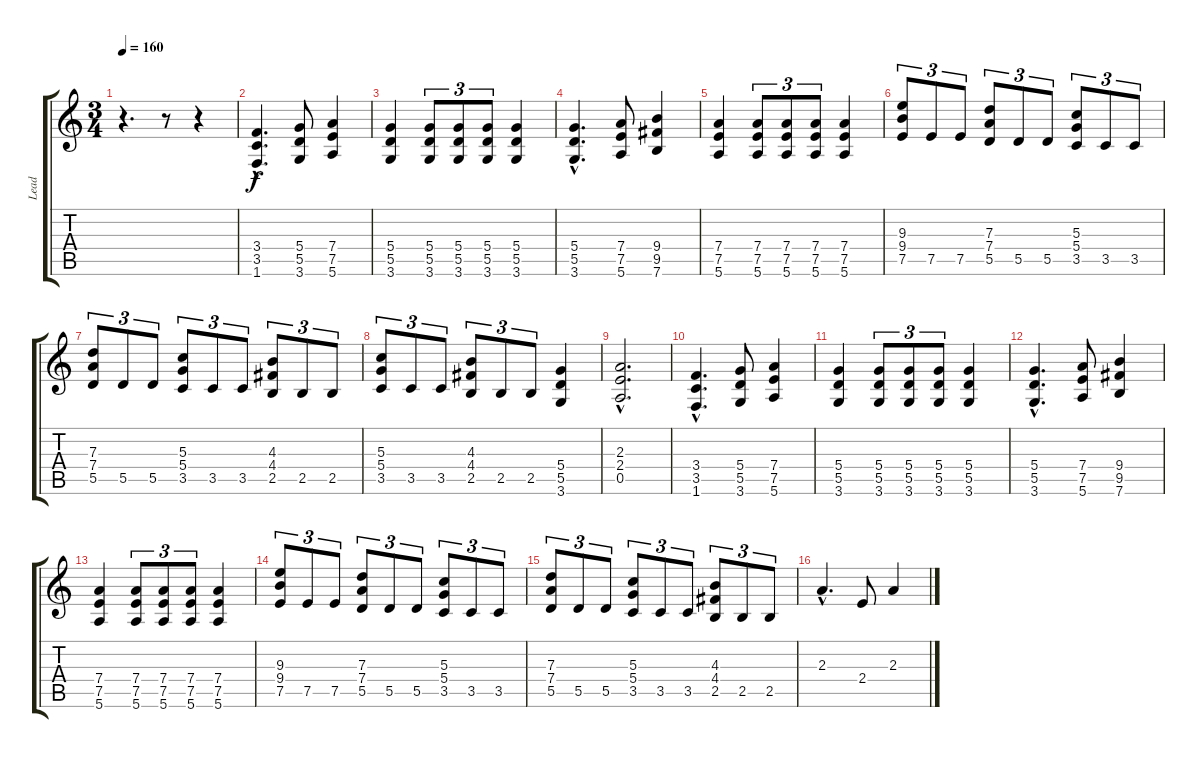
\track ("Lead" "Lead") {instrument distortionguitar}
\staff {score tabs}
\tuning (E4 B3 G3 D3 A2 E2) {hide}
\ts (3 4)
\tempo 160
\clef g2
\ks c
r.4{d dy f instrument distortionguitar} r.8 r.4 |
(3.4{hac} 3.5{hac} 1.6{hac}).4{d} (5.4 5.5 3.6).8 (7.4 7.5 5.6).4 |
(5.4 5.5 3.6).4 (5.4 5.5 3.6).8{tu (3 2)} (5.4 5.5 3.6).8{tu (3 2)} (5.4 5.5 3.6).8{tu (3 2)} (5.4 5.5 3.6).4 |
(5.4{hac} 5.5{hac} 3.6{hac}).4{d} (7.4 7.5 5.6).8 (9.4 9.5 7.6).4 |
(7.4 7.5 5.6).4 (7.4 7.5 5.6).8{tu (3 2)} (7.4 7.5 5.6).8{tu (3 2)} (7.4 7.5 5.6).8{tu (3 2)} (7.4 7.5 5.6).4 |
(9.3 9.4 7.5).8{tu (3 2)} 7.5.8{tu (3 2)} 7.5.8{tu (3 2)} (7.3 7.4 5.5).8{tu (3 2)} 5.5.8{tu (3 2)} 5.5.8{tu (3 2)} (5.3 5.4 3.5).8{tu (3 2)} 3.5.8{tu (3 2)} 3.5.8{tu (3 2)} |
(7.3 7.4 5.5).8{tu (3 2)} 5.5.8{tu (3 2)} 5.5.8{tu (3 2)} (5.3 5.4 3.5).8{tu (3 2)} 3.5.8{tu (3 2)} 3.5.8{tu (3 2)} (4.3 4.4 2.5).8{tu (3 2)} 2.5.8{tu (3 2)} 2.5.8{tu (3 2)} |
(5.3 5.4 3.5).8{tu (3 2)} 3.5.8{tu (3 2)} 3.5.8{tu (3 2)} (4.3 4.4 2.5).8{tu (3 2)} 2.5.8{tu (3 2)} 2.5.8{tu (3 2)} (5.4 5.5 3.6).4 |
(2.3{hac} 2.4{hac} 0.5{hac}).2{d} |
(3.4{hac} 3.5{hac} 1.6{hac}).4{d} (5.4 5.5 3.6).8 (7.4 7.5 5.6).4 |
(5.4 5.5 3.6).4 (5.4 5.5 3.6).8{tu (3 2)} (5.4 5.5 3.6).8{tu (3 2)} (5.4 5.5 3.6).8{tu (3 2)} (5.4 5.5 3.6).4 |
(5.4{hac} 5.5{hac} 3.6{hac}).4{d} (7.4 7.5 5.6).8 (9.4 9.5 7.6).4 |
(7.4 7.5 5.6).4 (7.4 7.5 5.6).8{tu (3 2)} (7.4 7.5 5.6).8{tu (3 2)} (7.4 7.5 5.6).8{tu (3 2)} (7.4 7.5 5.6).4 |
(9.3 9.4 7.5).8{tu (3 2)} 7.5.8{tu (3 2)} 7.5.8{tu (3 2)} (7.3 7.4 5.5).8{tu (3 2)} 5.5.8{tu (3 2)} 5.5.8{tu (3 2)} (5.3 5.4 3.5).8{tu (3 2)} 3.5.8{tu (3 2)} 3.5.8{tu (3 2)} |
(7.3 7.4 5.5).8{tu (3 2)} 5.5.8{tu (3 2)} 5.5.8{tu (3 2)} (5.3 5.4 3.5).8{tu (3 2)} 3.5.8{tu (3 2)} 3.5.8{tu (3 2)} (4.3 4.4 2.5).8{tu (3 2)} 2.5.8{tu (3 2)} 2.5.8{tu (3 2)} |
2.3{hac}.4{d} 2.4.8 2.3.4
